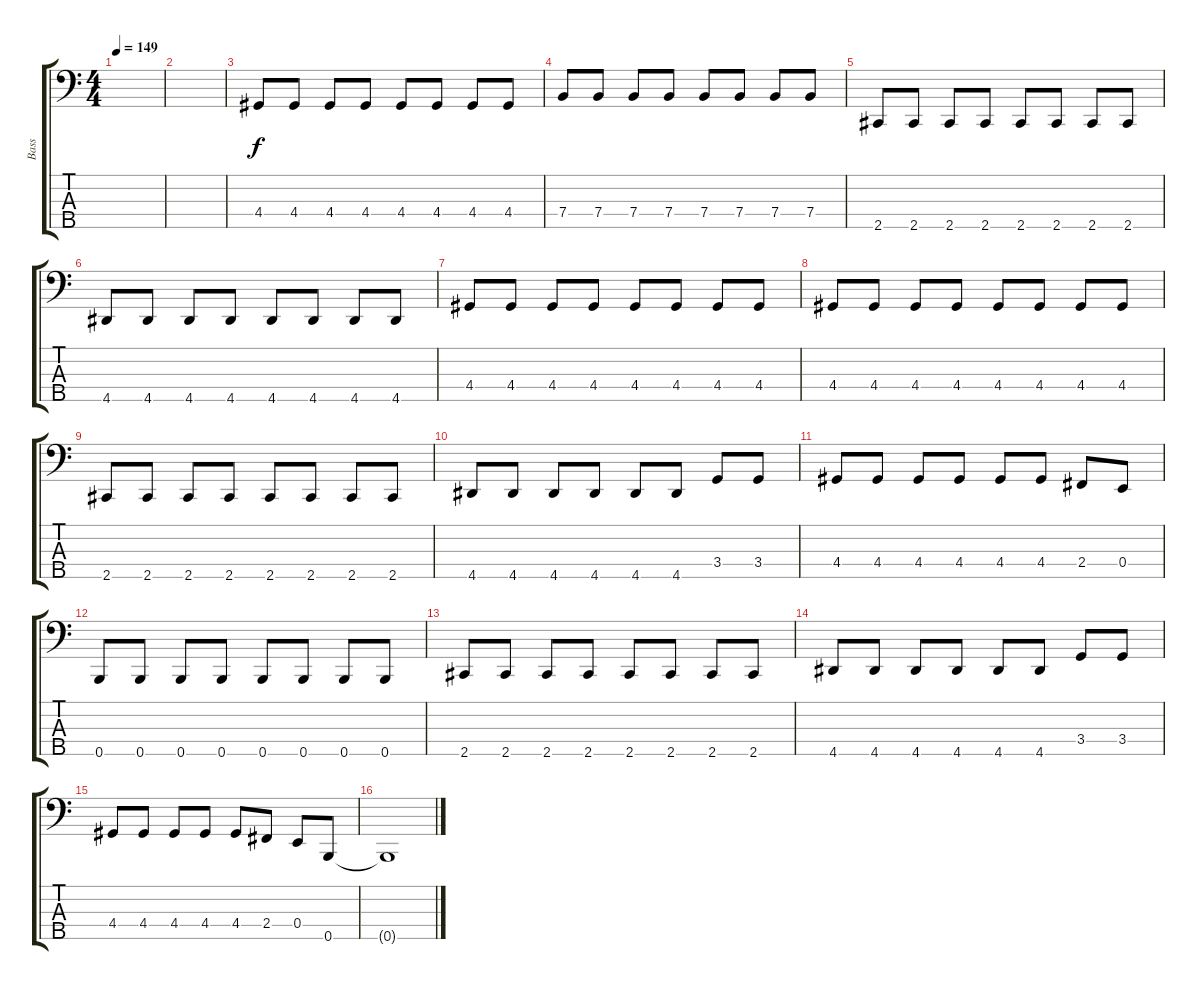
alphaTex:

\track ("Bass" "Bass") {instrument electricbasspick}
\staff {score tabs}
\tuning (G2 D2 A1 E1 B0) {hide}
\ts (4 4)
\tempo 149
\clef f4
\ks c
|
|
4.4.8{volume 16 instrument electricbasspick} 4.4.8 4.4.8 4.4.8 4.4.8 4.4.8 4.4.8 4.4.8 |
7.4.8 7.4.8 7.4.8 7.4.8 7.4.8 7.4.8 7.4.8 7.4.8 |
2.5.8 2.5.8 2.5.8 2.5.8 2.5.8 2.5.8 2.5.8 2.5.8 |
4.5.8 4.5.8 4.5.8 4.5.8 4.5.8 4.5.8 4.5.8 4.5.8 |
4.4.8 4.4.8 4.4.8 4.4.8 4.4.8 4.4.8 4.4.8 4.4.8 |
4.4.8 4.4.8 4.4.8 4.4.8 4.4.8 4.4.8 4.4.8 4.4.8 |
2.5.8{instrument electricbasspick} 2.5.8 2.5.8 2.5.8 2.5.8 2.5.8 2.5.8 2.5.8 |
4.5.8 4.5.8 4.5.8 4.5.8 4.5.8 4.5.8 3.4.8 3.4.8 |
4.4.8 4.4.8 4.4.8 4.4.8 4.4.8 4.4.8 2.4.8 0.4.8 |
0.5.8 0.5.8 0.5.8 0.5.8 0.5.8 0.5.8 0.5.8 0.5.8 |
2.5.8 2.5.8 2.5.8 2.5.8 2.5.8 2.5.8 2.5.8 2.5.8 |
4.5.8 4.5.8 4.5.8 4.5.8 4.5.8 4.5.8 3.4.8 3.4.8 |
4.4.8 4.4.8 4.4.8 4.4.8 4.4.8 2.4.8 0.4.8 0.5.8 |
0.5{t}.1
